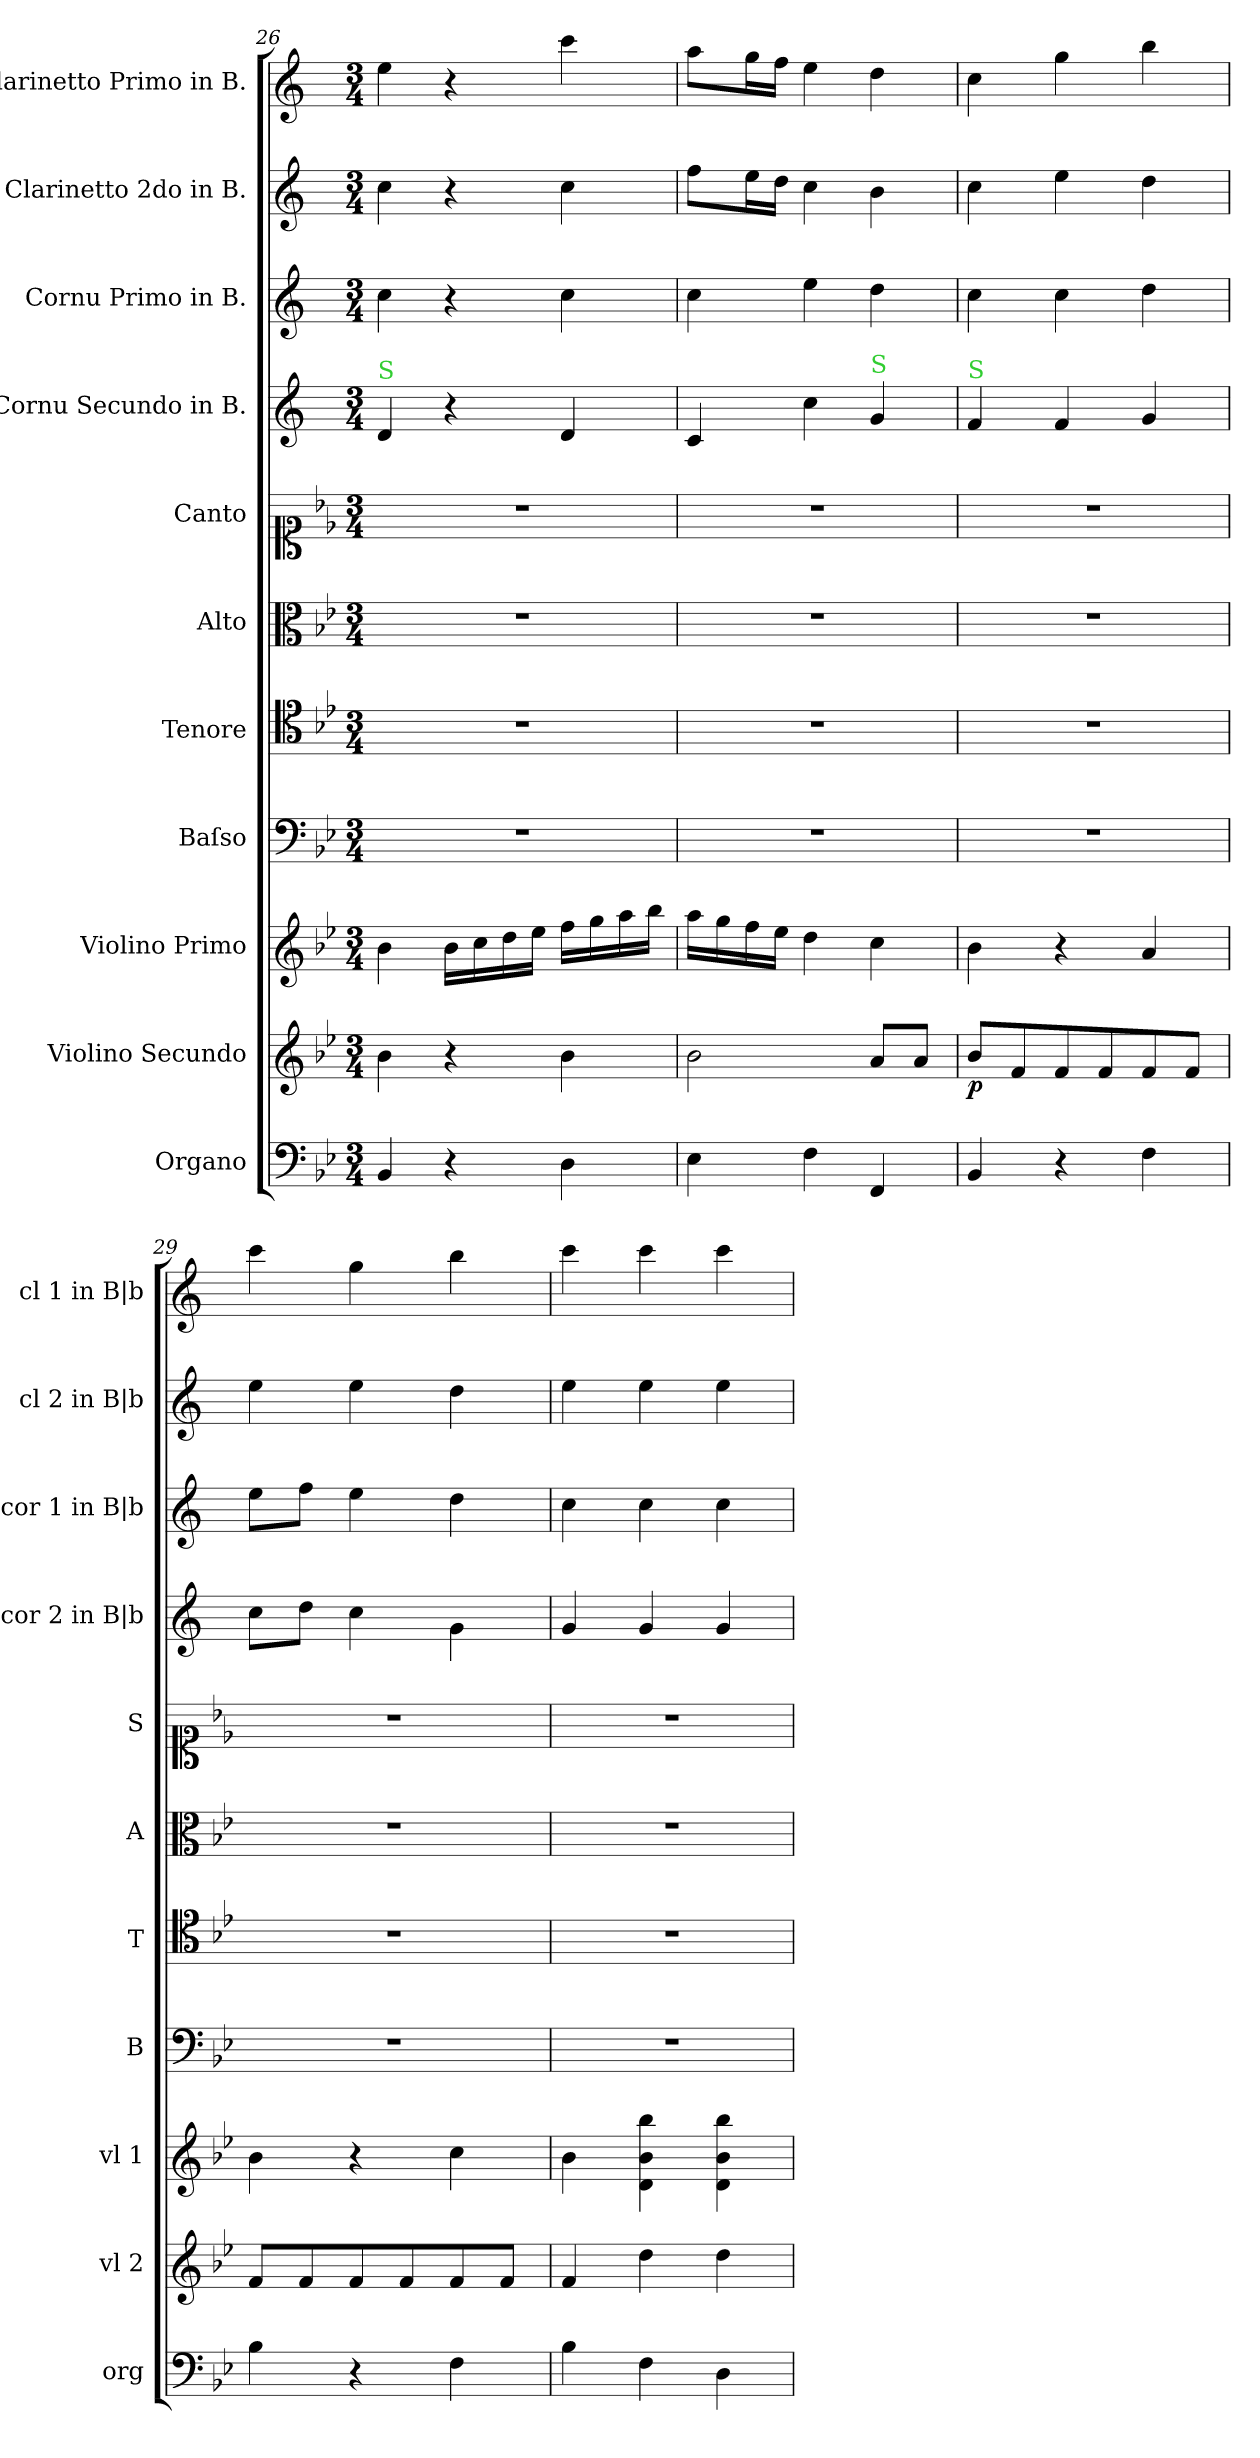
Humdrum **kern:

**kern	**kern	**dynam	**kern	**dynam	**kern	**kern	**kern	**kern	**kern	**kern	**kern	**kern
*part11	*part10	*part10	*part9	*part9	*part8	*part7	*part6	*part5	*part4	*part3	*part2	*part1
*staff11	*staff10	*staff10	*staff9	*staff9	*staff8	*staff7	*staff6	*staff5	*staff4	*staff3	*staff2	*staff1
*I"Organo	*I"Violino Secundo	*	*I"Violino Primo	*	*I"Baſso	*I"Tenore	*I"Alto	*I"Canto	*I"Cornu Secundo in B.	*I"Cornu Primo in B.	*I"Clarinetto 2do in B.	*I"Clarinetto Primo in B.
*I'org	*I'vl 2	*	*I'vl 1	*	*I'B	*I'T	*I'A	*I'S	*I'cor 2 in B|b	*I'cor 1 in B|b	*I'cl 2 in B|b	*I'cl 1 in B|b
*clefF4	*clefG2	*	*clefG2	*	*clefF4	*clefC4	*clefC3	*clefC1	*clefG2	*clefG2	*clefG2	*clefG2
*	*	*	*	*	*	*	*	*	*ITrd1c2	*ITrd1c2	*ITrd1c2	*ITrd1c2
*k[b-e-]	*k[b-e-]	*	*k[b-e-]	*	*k[b-e-]	*k[b-e-]	*k[b-e-]	*k[b-e-]	*k[b-e-]	*k[b-e-]	*k[b-e-]	*k[b-e-]
*B-:	*B-:	*	*B-:	*	*B-:	*B-:	*B-:	*B-:	*B-:	*B-:	*B-:	*B-:
*M3/4	*M3/4	*	*M3/4	*	*M3/4	*M3/4	*M3/4	*M3/4	*M3/4	*M3/4	*M3/4	*M3/4
=26	=26	=26	=26	=26	=26	=26	=26	=26	=26	=26	=26	=26
!	!	!	!	!	!	!	!	!	!LO:TX:a:color=limegreen:t=S	!	!	!
4BB-/	4b-\	.	4b-\	.	2.r	2.r	2.r	2.r	4c/	4b-\	4b-\	4dd\
4r	4r	.	16b-\LL	.	.	.	.	.	4r	4r	4r	4r
.	.	.	16cc\	.	.	.	.	.	.	.	.	.
.	.	.	16dd\	.	.	.	.	.	.	.	.	.
.	.	.	16ee-\JJ	.	.	.	.	.	.	.	.	.
4D\	4b-\	.	16ff\LL	.	.	.	.	.	4c/	4b-\	4b-\	4bb-\
.	.	.	16gg\	.	.	.	.	.	.	.	.	.
.	.	.	16aa\	.	.	.	.	.	.	.	.	.
.	.	.	16bb-\JJ	.	.	.	.	.	.	.	.	.
=27	=27	=27	=27	=27	=27	=27	=27	=27	=27	=27	=27	=27
4E-\	2b-\	.	16aa\LL	.	2.r	2.r	2.r	2.r	4B-/	4b-\	8ee-\L	8gg\L
.	.	.	16gg\	.	.	.	.	.	.	.	.	.
.	.	.	16ff\	.	.	.	.	.	.	.	16dd\L	16ff\L
.	.	.	16ee-\JJ	.	.	.	.	.	.	.	16cc\JJ	16ee-\JJ
4F\	.	.	4dd\	.	.	.	.	.	4b-\	4dd\	4b-\	4dd\
!	!	!	!	!	!	!	!	!	!LO:TX:a:color=limegreen:t=S	!	!	!
4FF/	8a/L	.	4cc\	.	.	.	.	.	4f/	4cc\	4a\	4cc\
.	8a/J	.	.	.	.	.	.	.	.	.	.	.
=28	=28	=28	=28	=28	=28	=28	=28	=28	=28	=28	=28	=28
!	!	!	!	!	!	!	!	!	!LO:TX:a:color=limegreen:t=S	!	!	!
!	!	!LO:DY:b	!	!	!	!	!	!	!	!	!	!
4BB-/	8b-/L	p	4b-\	.	2.r	2.r	2.r	2.r	4e-/	4b-\	4b-\	4b-\
.	8f/	.	.	.	.	.	.	.	.	.	.	.
4r	8f/	.	4r	.	.	.	.	.	4e-/	4b-\	4dd\	4ff\
.	8f/	.	.	.	.	.	.	.	.	.	.	.
4F\	8f/	.	4a/	.	.	.	.	.	4f/	4cc\	4cc\	4aa\
.	8f/J	.	.	.	.	.	.	.	.	.	.	.
=29	=29	=29	=29	=29	=29	=29	=29	=29	=29	=29	=29	=29
4B-\	8f/L	.	4b-\	.	2.r	2.r	2.r	2.r	8b-\L	8dd\L	4dd\	4bb-\
.	8f/	.	.	.	.	.	.	.	8cc\J	8ee-\J	.	.
4r	8f/	.	4r	.	.	.	.	.	4b-\	4dd\	4dd\	4ff\
.	8f/	.	.	.	.	.	.	.	.	.	.	.
4F\	8f/	.	4cc\	.	.	.	.	.	4f\	4cc\	4cc\	4aa\
.	8f/J	.	.	.	.	.	.	.	.	.	.	.
=30	=30	=30	=30	=30	=30	=30	=30	=30	=30	=30	=30	=30
!	!	!LO:DY:a	!	!LO:DY:a:rj	!	!	!	!	!	!	!	!
4B-\	4f/	for.	4b-\	for.	2.r	2.r	2.r	2.r	4f/	4b-\	4dd\	4bb-\
4F\	4dd\	.	4d\ 4b-\ 4bb-\	.	.	.	.	.	4f/	4b-\	4dd\	4bb-\
4D\	4dd\	.	4d\ 4b-\ 4bb-\	.	.	.	.	.	4f/	4b-\	4dd\	4bb-\
=	=	=	=	=	=	=	=	=	=	=	=	=
*-	*-	*-	*-	*-	*-	*-	*-	*-	*-	*-	*-	*-
